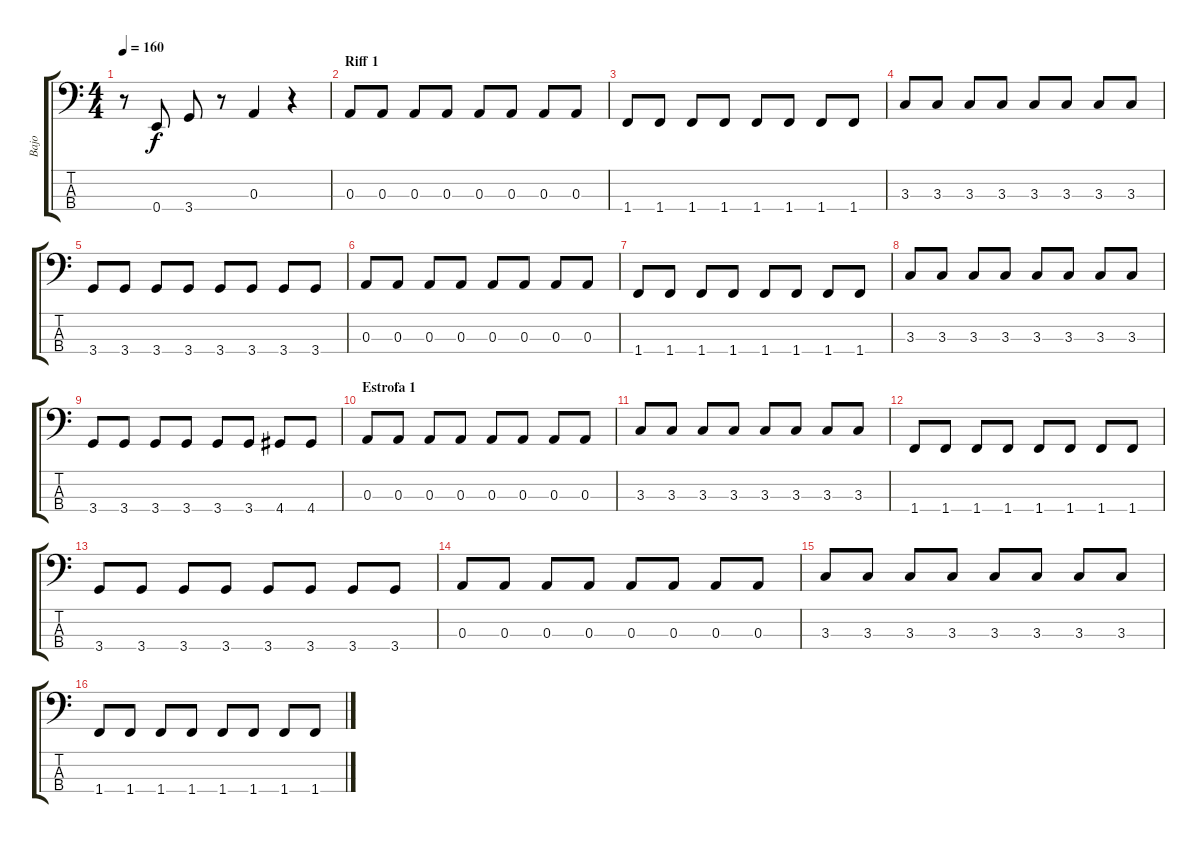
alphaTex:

\track ("Bajo" "Bajo") {instrument electricbassfinger}
\staff {score tabs}
\tuning (G2 D2 A1 E1) {hide}
\ts (4 4)
\tempo 160
\clef f4
\ks c
r.8{dy f} 0.4.8 3.4.8 r.8 0.3.4 r.4 |
\section ("" "Riff 1")
0.3.8 0.3.8 0.3.8 0.3.8 0.3.8 0.3.8 0.3.8 0.3.8 |
1.4.8 1.4.8 1.4.8 1.4.8 1.4.8 1.4.8 1.4.8 1.4.8 |
3.3.8 3.3.8 3.3.8 3.3.8 3.3.8 3.3.8 3.3.8 3.3.8 |
3.4.8 3.4.8 3.4.8 3.4.8 3.4.8 3.4.8 3.4.8 3.4.8 |
0.3.8 0.3.8 0.3.8 0.3.8 0.3.8 0.3.8 0.3.8 0.3.8 |
1.4.8 1.4.8 1.4.8 1.4.8 1.4.8 1.4.8 1.4.8 1.4.8 |
3.3.8 3.3.8 3.3.8 3.3.8 3.3.8 3.3.8 3.3.8 3.3.8 |
3.4.8 3.4.8 3.4.8 3.4.8 3.4.8 3.4.8 4.4.8 4.4.8 |
\section ("" "Estrofa 1")
0.3.8 0.3.8 0.3.8 0.3.8 0.3.8 0.3.8 0.3.8 0.3.8 |
3.3.8 3.3.8 3.3.8 3.3.8 3.3.8 3.3.8 3.3.8 3.3.8 |
1.4.8 1.4.8 1.4.8 1.4.8 1.4.8 1.4.8 1.4.8 1.4.8 |
3.4.8 3.4.8 3.4.8 3.4.8 3.4.8 3.4.8 3.4.8 3.4.8 |
0.3.8 0.3.8 0.3.8 0.3.8 0.3.8 0.3.8 0.3.8 0.3.8 |
3.3.8 3.3.8 3.3.8 3.3.8 3.3.8 3.3.8 3.3.8 3.3.8 |
1.4.8 1.4.8 1.4.8 1.4.8 1.4.8 1.4.8 1.4.8 1.4.8
